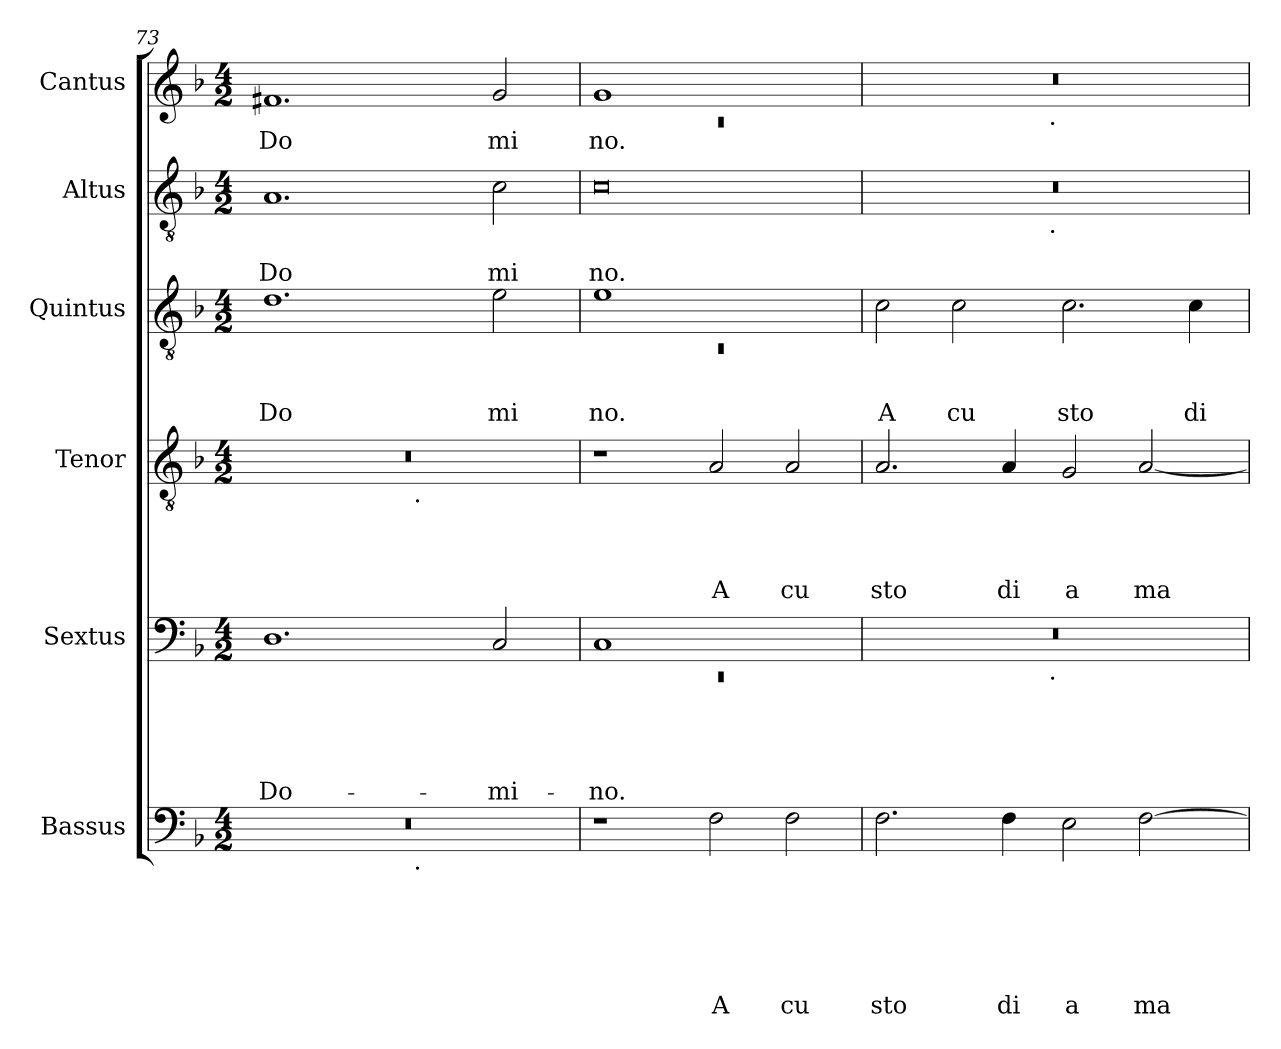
**kern	**text	**text	**text	**text	**text	**text	**kern	**text	**text	**text	**text	**text	**kern	**text	**text	**text	**text	**kern	**text	**text	**text	**kern	**text	**text	**kern	**text
*part6	*part6	*part6	*part6	*part6	*part6	*part6	*part5	*part5	*part5	*part5	*part5	*part5	*part4	*part4	*part4	*part4	*part4	*part3	*part3	*part3	*part3	*part2	*part2	*part2	*part1	*part1
*staff6	*staff6	*staff6	*staff6	*staff6	*staff6	*staff6	*staff5	*staff5	*staff5	*staff5	*staff5	*staff5	*staff4	*staff4	*staff4	*staff4	*staff4	*staff3	*staff3	*staff3	*staff3	*staff2	*staff2	*staff2	*staff1	*staff1
*I"Bassus	*	*	*	*	*	*	*I"Sextus	*	*	*	*	*	*I"Tenor	*	*	*	*	*I"Quintus	*	*	*	*I"Altus	*	*	*I"Cantus	*
*I'Bassus	*	*	*	*	*	*	*I'Sextus	*	*	*	*	*	*I'Tenor	*	*	*	*	*I'Quintus	*	*	*	*I'Altus	*	*	*I'Cantus	*
*clefF4	*	*	*	*	*	*	*clefF4	*	*	*	*	*	*clefGv2	*	*	*	*	*clefGv2	*	*	*	*clefGv2	*	*	*clefG2	*
*k[b-]	*	*	*	*	*	*	*k[b-]	*	*	*	*	*	*k[b-]	*	*	*	*	*k[b-]	*	*	*	*k[b-]	*	*	*k[b-]	*
*F:	*	*	*	*	*	*	*F:	*	*	*	*	*	*F:	*	*	*	*	*F:	*	*	*	*F:	*	*	*F:	*
*M4/2	*	*	*	*	*	*	*M4/2	*	*	*	*	*	*M4/2	*	*	*	*	*M4/2	*	*	*	*M4/2	*	*	*M4/2	*
=73	=73	=73	=73	=73	=73	=73	=73	=73	=73	=73	=73	=73	=73	=73	=73	=73	=73	=73	=73	=73	=73	=73	=73	=73	=73	=73
!	!	!	!	!	!	!	!	!	!	!	!	!LO:LY:b	!	!	!	!	!	!	!	!	!LO:LY:b	!	!	!LO:LY:b	!	!LO:LY:b
*^	*	*	*	*	*	*	*	*	*	*	*	*	*^	*	*	*	*	*	*	*	*	*	*	*	*	*
0r	2ryy	.	.	.	.	.	.	1.D	.	.	.	.	Do-	0r	2ryy	.	.	.	.	1.d	.	.	Do	1.A	.	Do	1.f#X	Do
.	4...ryy	.	.	.	.	.	.	.	.	.	.	.	.	.	4...ryy	.	.	.	.	.	.	.	.	.	.	.	.	.
!	!	!	!	!	!	!	!	!	!	!	!	!	!	!	!LO:TX:b:t=.	!	!	!	!	!	!	!	!	!	!	!	!	!
!	!LO:TX:b:t=.	!	!	!	!	!	!	!	!	!	!	!	!	!	!	!	!	!	!	!	!	!	!	!	!	!	!	!
.	1ryy	.	.	.	.	.	.	.	.	.	.	.	.	.	1ryy	.	.	.	.	.	.	.	.	.	.	.	.	.
!	!	!	!	!	!	!	!	!	!	!	!	!	!LO:LY:b	!	!	!	!	!	!	!	!	!	!LO:LY:b	!	!	!LO:LY:b	!	!LO:LY:b
.	.	.	.	.	.	.	.	2C/	.	.	.	.	-mi-	.	.	.	.	.	.	2e\	.	.	mi	2c\	.	mi	2g/	mi
.	32ryy	.	.	.	.	.	.	.	.	.	.	.	.	.	32ryy	.	.	.	.	.	.	.	.	.	.	.	.	.
=74	=74	=74	=74	=74	=74	=74	=74	=74	=74	=74	=74	=74	=74	=74	=74	=74	=74	=74	=74	=74	=74	=74	=74	=74	=74	=74	=74	=74
*	*	*	*	*	*	*	*	*^	*	*	*	*	*	*	*	*	*	*	*	*^	*	*	*	*	*	*	*^	*
!	!	!	!	!	!	!	!	!	!LO:N:vis=1	!	!	!	!	!LO:LY:b	!	!	!	!	!	!	!	!LO:N:vis=1	!	!	!LO:LY:b	!	!	!LO:LY:b	!	!LO:N:vis=1	!LO:LY:b
*v	*v	*	*	*	*	*	*	*	*	*	*	*	*	*	*v	*v	*	*	*	*	*	*	*	*	*	*	*	*	*	*	*
1r	.	.	.	.	.	.	1C	0rEE	.	.	.	.	-no.	1r	.	.	.	.	1e	0rC	.	.	no.	0c	.	no.	1g	0rc	no.
!	!	!	!	!	!	!LO:LY:b	!	!	!	!	!	!	!	!	!	!	!	!LO:LY:b	!	!	!	!	!	!	!	!	!	!	!
2F\	.	.	.	.	.	A	1ryy	.	.	.	.	.	.	2A/	.	.	.	A	1ryy	.	.	.	.	.	.	.	1ryy	.	.
!	!	!	!	!	!	!LO:LY:b	!	!	!	!	!	!	!	!	!	!	!	!LO:LY:b	!	!	!	!	!	!	!	!	!	!	!
2F\	.	.	.	.	.	cu	.	.	.	.	.	.	.	2A/	.	.	.	cu	.	.	.	.	.	.	.	.	.	.	.
*	*	*	*	*	*	*	*	*	*	*	*	*	*	*	*	*	*	*	*v	*v	*	*	*	*	*	*	*	*	*
=75	=75	=75	=75	=75	=75	=75	=75	=75	=75	=75	=75	=75	=75	=75	=75	=75	=75	=75	=75	=75	=75	=75	=75	=75	=75	=75	=75	=75
!	!	!	!	!	!	!LO:LY:b	!	!	!	!	!	!	!	!	!	!	!	!LO:LY:b	!	!	!	!LO:LY:b	!	!	!	!	!	!
*	*	*	*	*	*	*	*	*	*	*	*	*	*	*	*	*	*	*	*	*	*	*	*^	*	*	*	*	*
2.F\	.	.	.	.	.	sto	0r	2ryy	.	.	.	.	.	2.A/	.	.	.	sto	2c\	.	.	A	0r	2ryy	.	.	0r	2ryy	.
!	!	!	!	!	!	!	!	!	!	!	!	!	!	!	!	!	!	!	!	!	!	!LO:LY:b	!	!	!	!	!	!	!
.	.	.	.	.	.	.	.	4...ryy	.	.	.	.	.	.	.	.	.	.	2c\	.	.	cu	.	4...ryy	.	.	.	4...ryy	.
!	!	!	!	!	!	!LO:LY:b	!	!	!	!	!	!	!	!	!	!	!	!LO:LY:b	!	!	!	!	!	!	!	!	!	!	!
4F\	.	.	.	.	.	di	.	.	.	.	.	.	.	4A/	.	.	.	di	.	.	.	.	.	.	.	.	.	.	.
!	!	!	!	!	!	!	!	!	!	!	!	!	!	!	!	!	!	!	!	!	!	!	!	!	!	!	!	!LO:TX:b:t=.	!
!	!	!	!	!	!	!	!	!	!	!	!	!	!	!	!	!	!	!	!	!	!	!	!	!LO:TX:b:t=.	!	!	!	!	!
!	!	!	!	!	!	!	!	!LO:TX:b:t=.	!	!	!	!	!	!	!	!	!	!	!	!	!	!	!	!	!	!	!	!	!
.	.	.	.	.	.	.	.	1ryy	.	.	.	.	.	.	.	.	.	.	.	.	.	.	.	1ryy	.	.	.	1ryy	.
!	!	!	!	!	!	!LO:LY:b	!	!	!	!	!	!	!	!	!	!	!	!LO:LY:b	!	!	!	!LO:LY:b	!	!	!	!	!	!	!
2E\	.	.	.	.	.	a	.	.	.	.	.	.	.	2G/	.	.	.	a	2.c\	.	.	sto	.	.	.	.	.	.	.
!	!	!	!	!	!	!LO:LY:b	!	!	!	!	!	!	!	!	!	!	!	!LO:LY:b	!	!	!	!	!	!	!	!	!	!	!
[>2F\	.	.	.	.	.	ma	.	.	.	.	.	.	.	[<2A/	.	.	.	ma	.	.	.	.	.	.	.	.	.	.	.
!	!	!	!	!	!	!	!	!	!	!	!	!	!	!	!	!	!	!	!	!	!	!LO:LY:b	!	!	!	!	!	!	!
.	.	.	.	.	.	.	.	.	.	.	.	.	.	.	.	.	.	.	4c\	.	.	di	.	.	.	.	.	.	.
.	.	.	.	.	.	.	.	32ryy	.	.	.	.	.	.	.	.	.	.	.	.	.	.	.	32ryy	.	.	.	32ryy	.
*	*	*	*	*	*	*	*	*	*	*	*	*	*	*	*	*	*	*	*	*	*	*	*v	*v	*	*	*	*	*
*	*	*	*	*	*	*	*v	*v	*	*	*	*	*	*	*	*	*	*	*	*	*	*	*	*	*	*v	*v	*
=	=	=	=	=	=	=	=	=	=	=	=	=	=	=	=	=	=	=	=	=	=	=	=	=	=	=
*-	*-	*-	*-	*-	*-	*-	*-	*-	*-	*-	*-	*-	*-	*-	*-	*-	*-	*-	*-	*-	*-	*-	*-	*-	*-	*-
